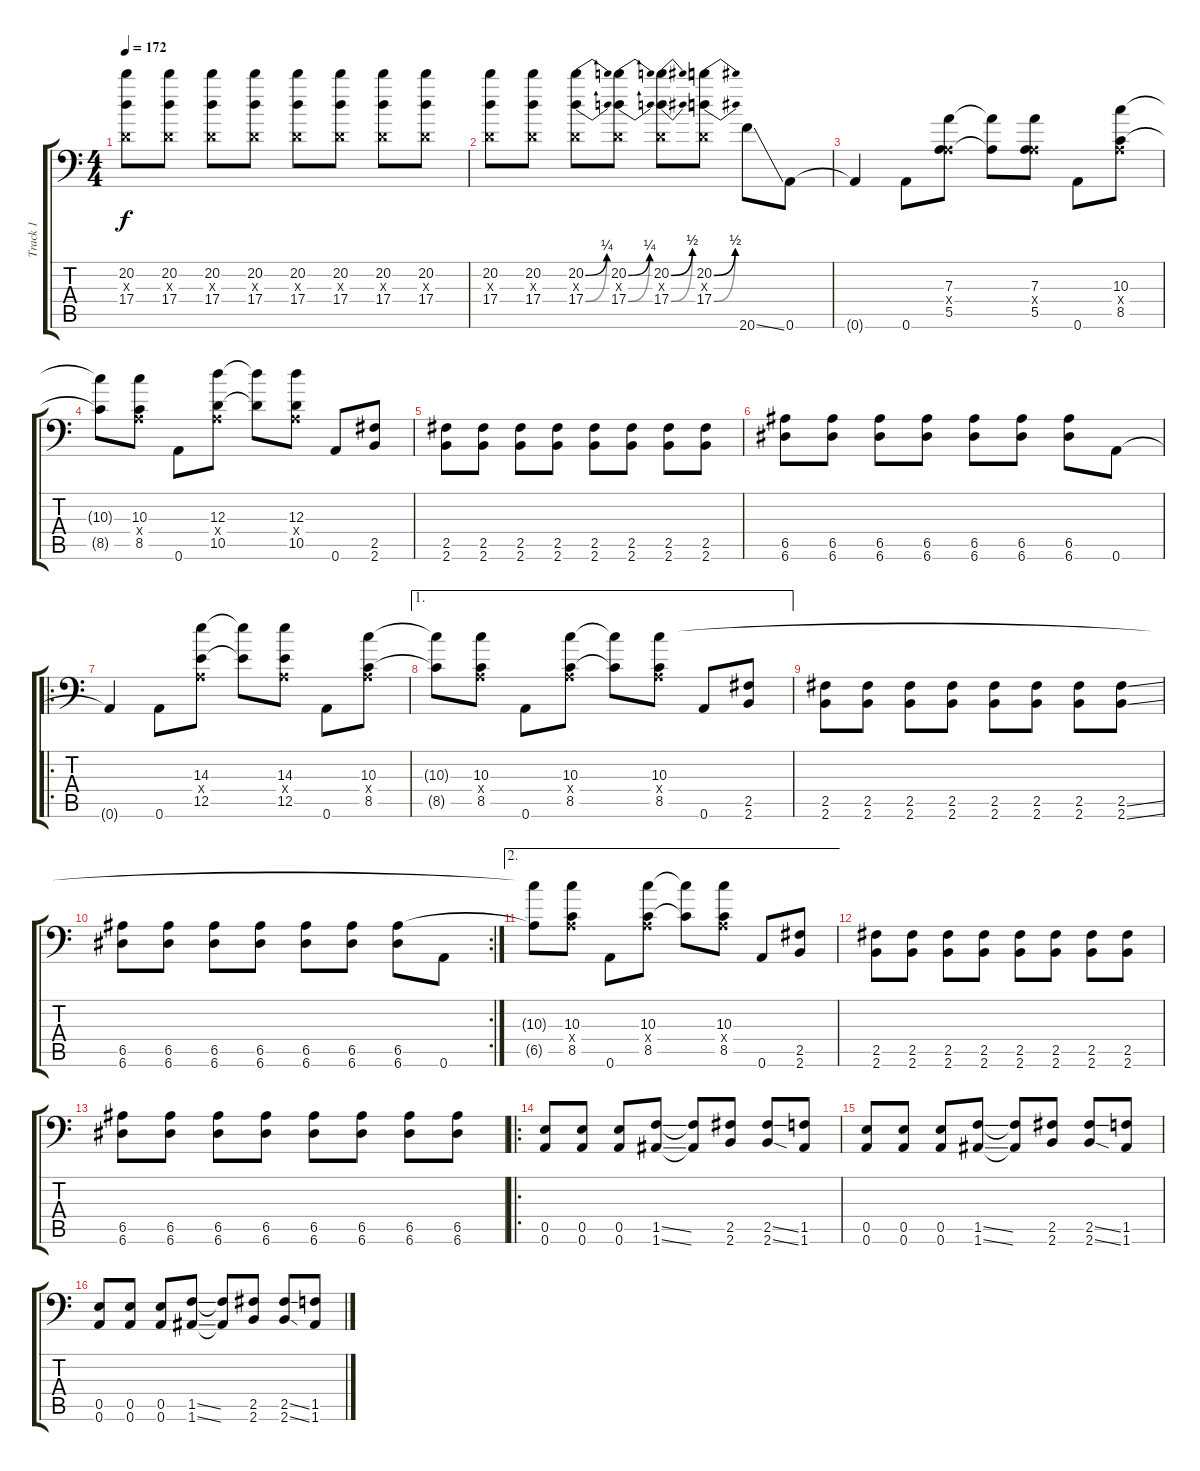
\track ("Track 1" "Track 1") {instrument overdrivenguitar}
\staff {score tabs}
\tuning (B3 Gb3 D3 A2 E2 A1) {hide}
\ts (4 4)
\tempo 172
\clef f4
\ks c
(20.2 0.3{x} 17.4).8{dy f} (20.2 0.3{x} 17.4).8 (20.2 0.3{x} 17.4).8 (20.2 0.3{x} 17.4).8 (20.2 0.3{x} 17.4).8 (20.2 0.3{x} 17.4).8 (20.2 0.3{x} 17.4).8 (20.2 0.3{x} 17.4).8 |
(20.2 0.3{x} 17.4).8 (20.2 0.3{x} 17.4).8 (20.2{be (bend 0 0 60 1)} 0.3{x} 17.4{be (bend 0 0 60 1)}).8 (20.2{be (bend 0 0 60 1)} 0.3{x} 17.4{be (bend 0 0 60 1)}).8 (20.2{be (bend 0 0 60 2)} 0.3{x} 17.4{be (bend 0 0 60 2)}).8 (20.2{be (bend 0 0 60 2)} 0.3{x} 17.4{be (bend 0 0 60 2)}).8 20.6{ss}.8 0.6.8 |
0.6{t}.4 0.6.8 (7.3 0.4{x} 5.5).8 (7.3{t} 5.5{t}).8 (7.3 0.4{x} 5.5).8 0.6.8 (10.3 0.4{x} 8.5).8 |
(10.3{t} 8.5{t}).8 (10.3 0.4{x} 8.5).8 0.6.8 (12.3 0.4{x} 10.5).8 (12.3{t} 10.5{t}).8 (12.3 0.4{x} 10.5).8 0.6.8 (2.5 2.6).8 |
(2.5 2.6).8 (2.5 2.6).8 (2.5 2.6).8 (2.5 2.6).8 (2.5 2.6).8 (2.5 2.6).8 (2.5 2.6).8 (2.5 2.6).8 |
(6.5 6.6).8 (6.5 6.6).8 (6.5 6.6).8 (6.5 6.6).8 (6.5 6.6).8 (6.5 6.6).8 (6.5 6.6).8 0.6.8 |
\ro
0.6{t}.4 0.6.8 (14.3 0.4{x} 12.5).8 (14.3{t} 12.5{t}).8 (14.3 0.4{x} 12.5).8 0.6.8 (10.3 0.4{x} 8.5).8 |
\ae 1
(10.3{t} 8.5{t}).8 (10.3 0.4{x} 8.5).8 0.6.8 (10.3 0.4{x} 8.5).8 (10.3{t} 8.5{t}).8 (10.3 0.4{x} 8.5).8 0.6.8 (2.5 2.6).8 |
(2.5 2.6).8 (2.5 2.6).8 (2.5 2.6).8 (2.5 2.6).8 (2.5 2.6).8 (2.5 2.6).8 (2.5 2.6).8 (2.5{ss} 2.6{ss}).8 |
\rc 2
(6.5 6.6).8 (6.5 6.6).8 (6.5 6.6).8 (6.5 6.6).8 (6.5 6.6).8 (6.5 6.6).8 (6.5 6.6).8 0.6.8 |
\ae 2
(10.3{t} 6.5{t}).8 (10.3 0.4{x} 8.5).8 0.6.8 (10.3 0.4{x} 8.5).8 (10.3{t} 8.5{t}).8 (10.3 0.4{x} 8.5).8 0.6.8 (2.5 2.6).8 |
(2.5 2.6).8 (2.5 2.6).8 (2.5 2.6).8 (2.5 2.6).8 (2.5 2.6).8 (2.5 2.6).8 (2.5 2.6).8 (2.5 2.6).8 |
(6.5 6.6).8 (6.5 6.6).8 (6.5 6.6).8 (6.5 6.6).8 (6.5 6.6).8 (6.5 6.6).8 (6.5 6.6).8 (6.5 6.6).8 |
\ro
(0.5 0.6).8 (0.5 0.6).8 (0.5 0.6).8 (1.5{ss} 1.6{ss}).8 (1.5{t} 1.6{t}).8 (2.5 2.6).8 (2.5{ss} 2.6{ss}).8 (1.5 1.6).8 |
(0.5 0.6).8 (0.5 0.6).8 (0.5 0.6).8 (1.5{ss} 1.6{ss}).8 (1.5{t} 1.6{t}).8 (2.5 2.6).8 (2.5{ss} 2.6{ss}).8 (1.5 1.6).8 |
(0.5 0.6).8 (0.5 0.6).8 (0.5 0.6).8 (1.5{ss} 1.6{ss}).8 (1.5{t} 1.6{t}).8 (2.5 2.6).8 (2.5{ss} 2.6{ss}).8 (1.5 1.6).8
